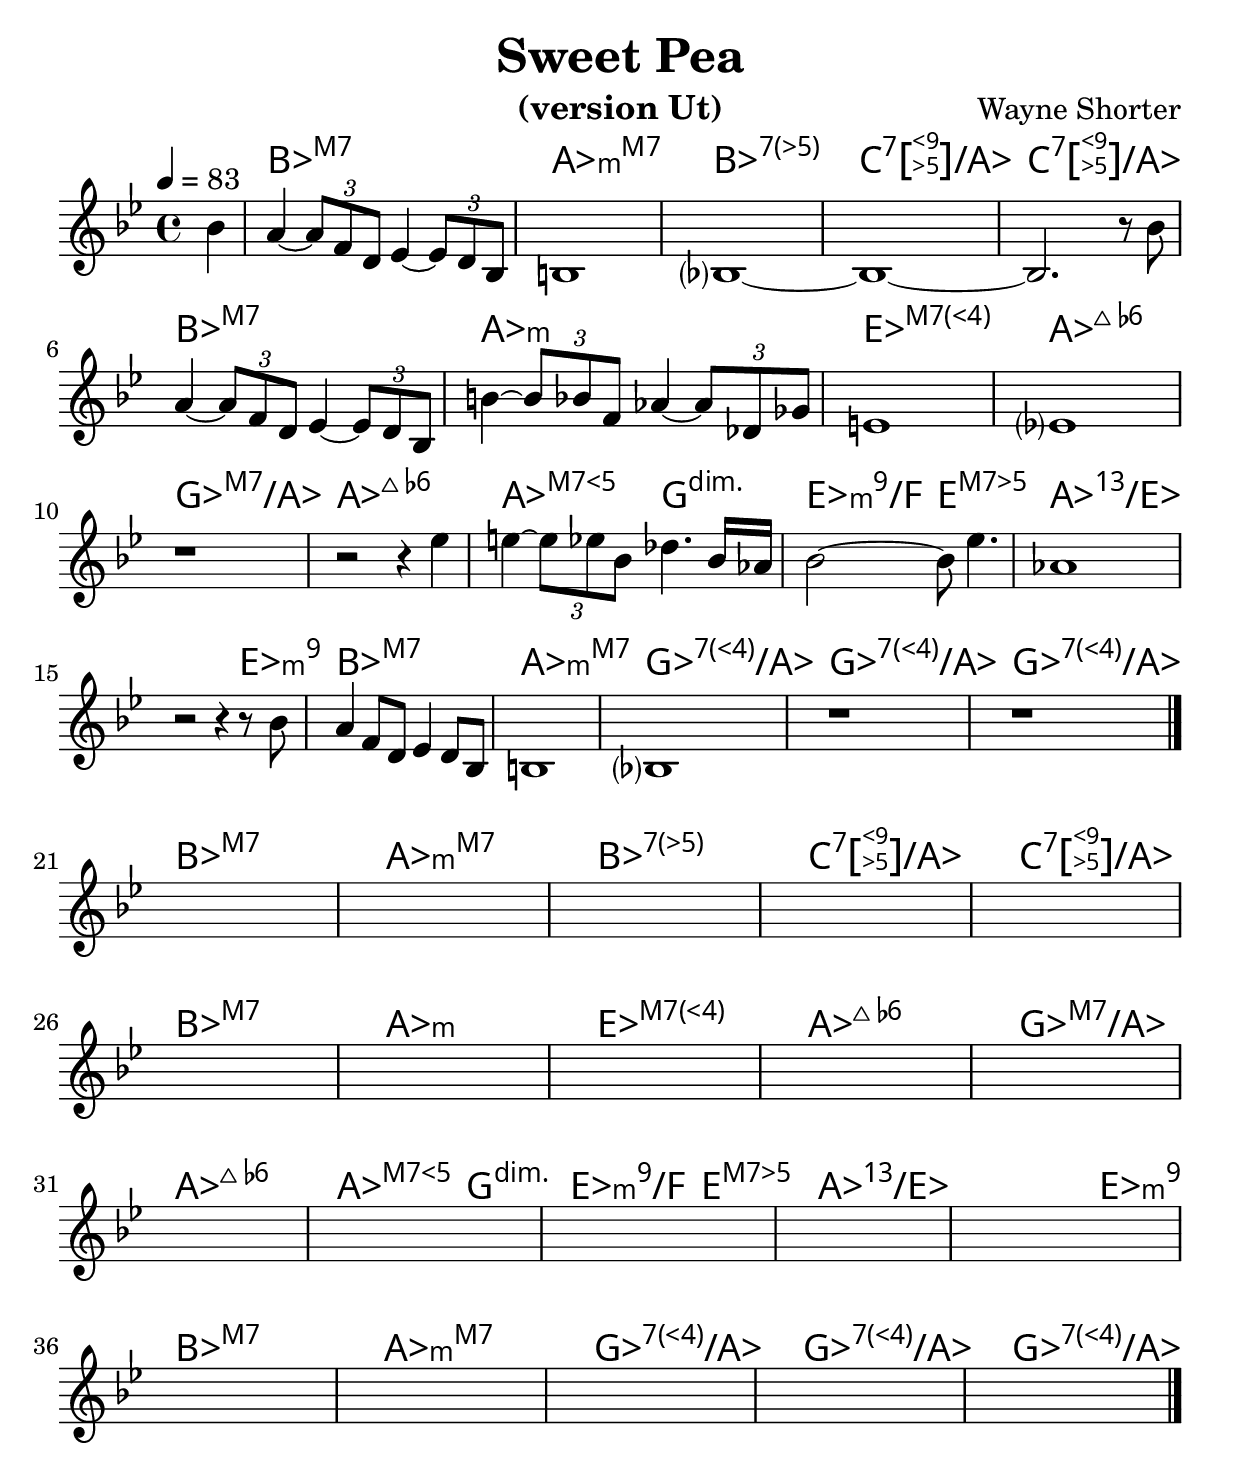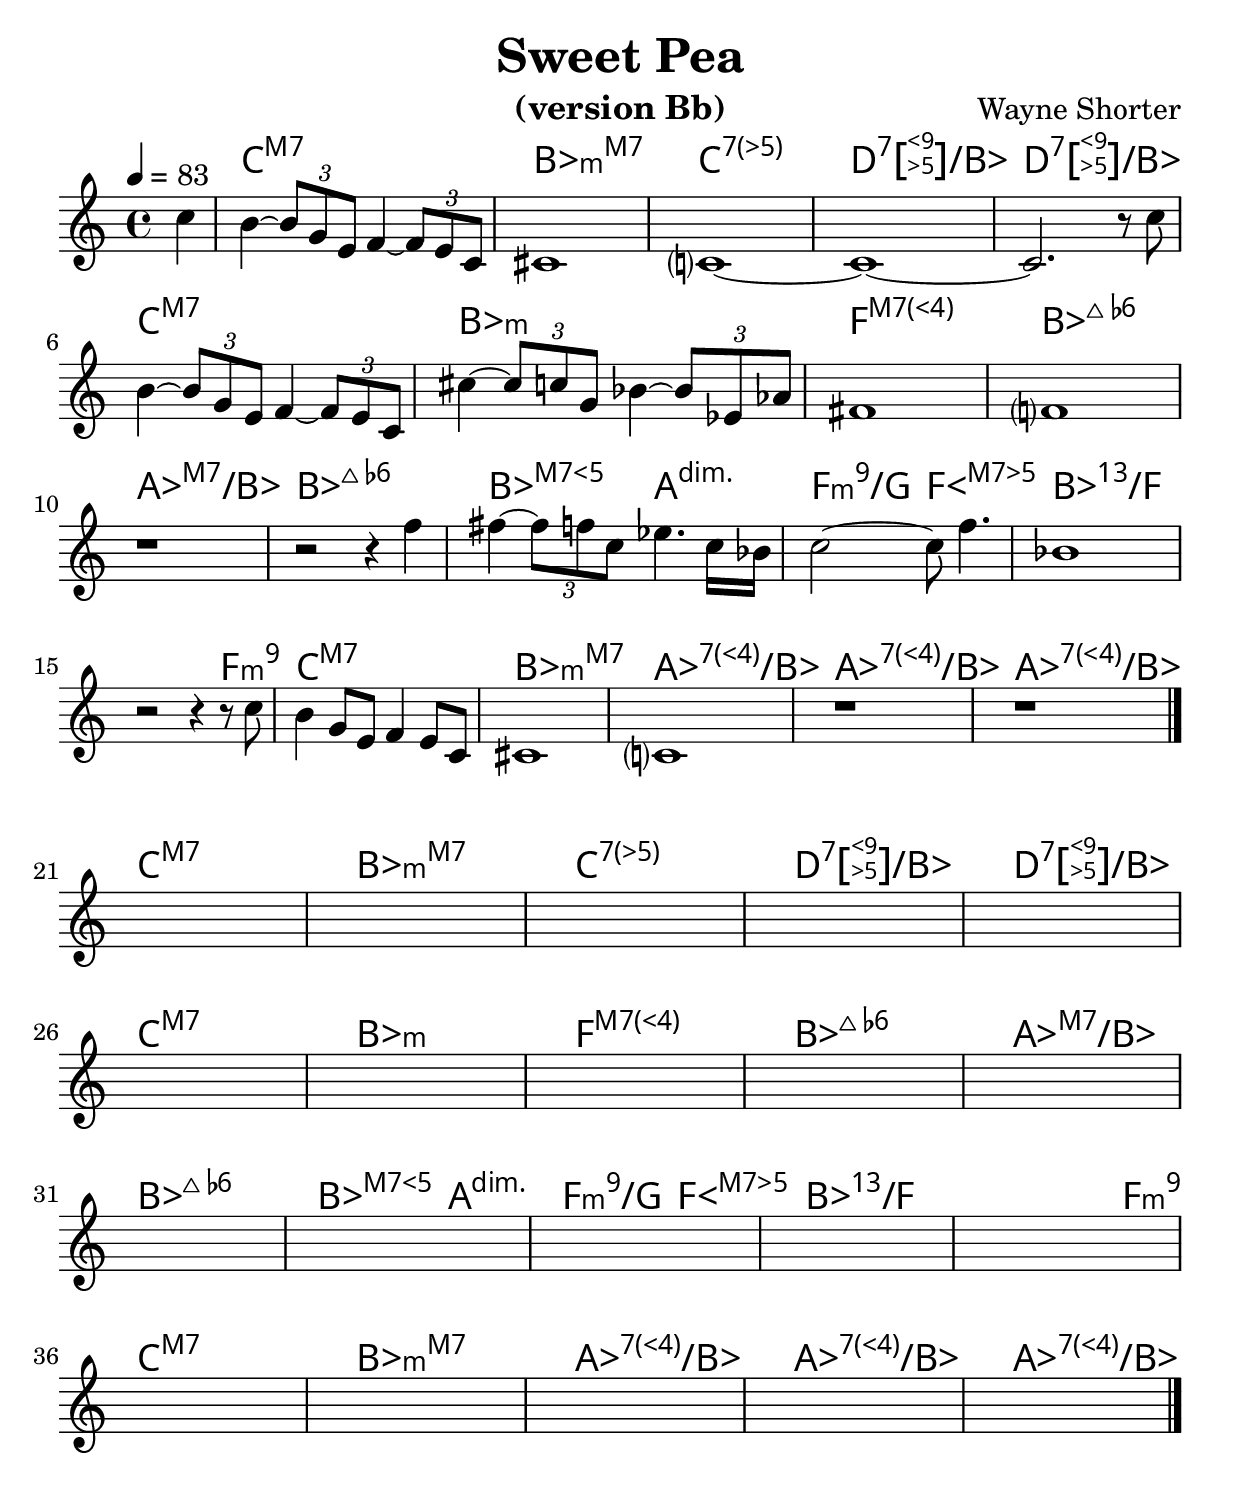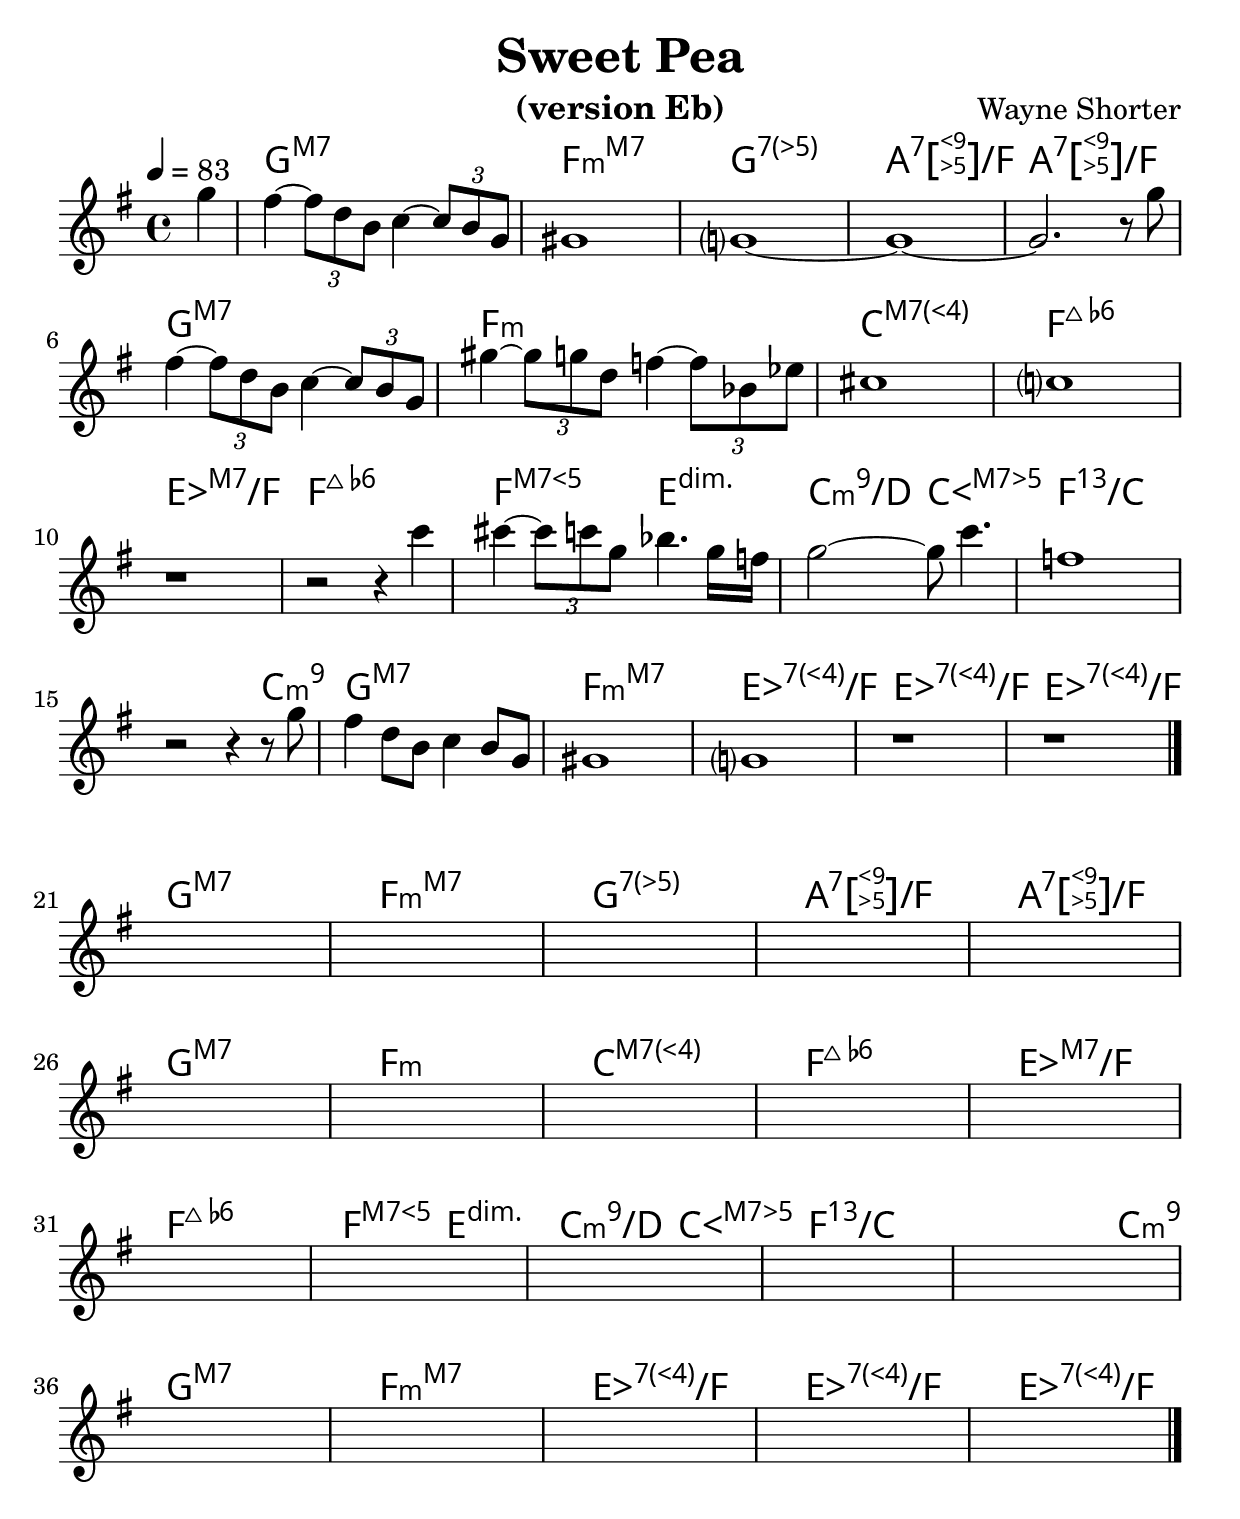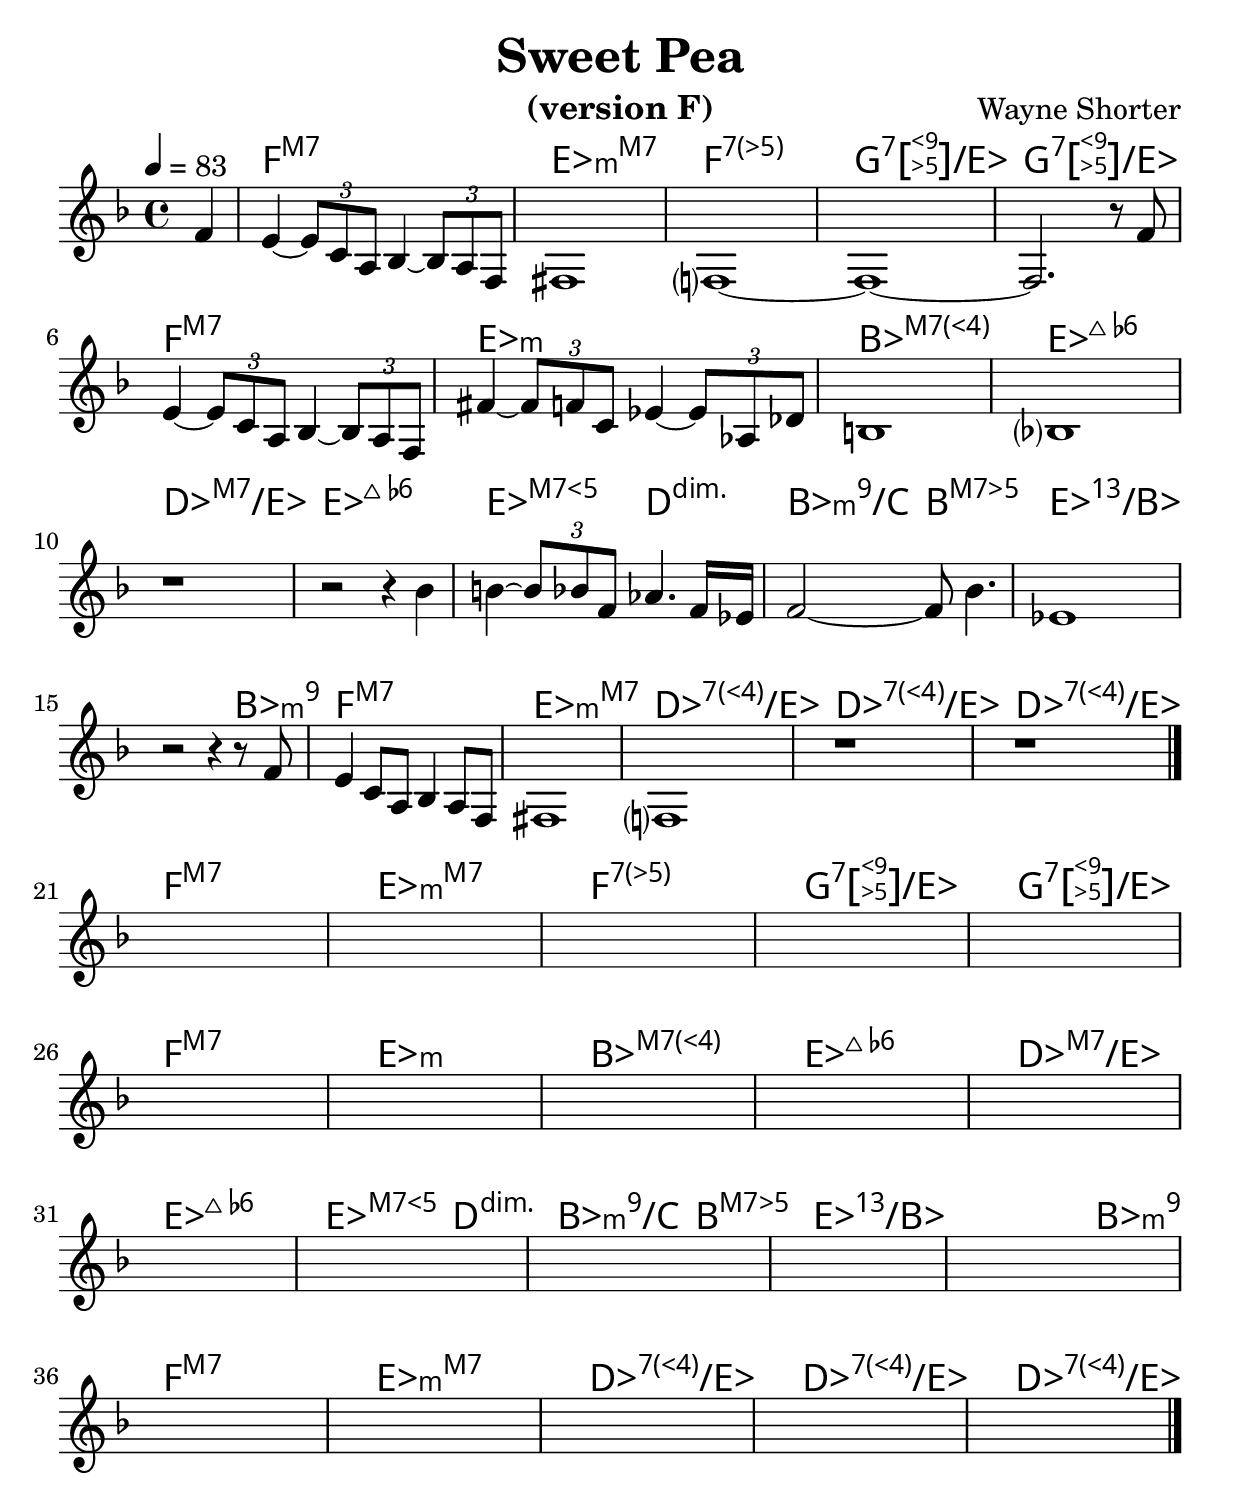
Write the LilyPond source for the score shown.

% Created on Mon Sep 20 15:23:38 CEST 2010
\version "2.22.0"

#(set-global-staff-size 26)
#(set-default-paper-size "a4")

\include "utils/AccordsJazzDefs.ly"

\paper { indent = 0\cm} 

\header {
	title = "Sweet Pea" 
 	composer = "Wayne Shorter"
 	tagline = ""

}


accords = \chords {
	\partial 4 s4
	\repeat unfold 2
	{
	bes1:maj7 aes:m7+ bes:7.5+.5- c:7.9-.9+.5-/aes c:7.9-.9+.5-/aes
	bes:maj7 aes:m es:maj7.4+ aes:maj7.6- ges:maj7/aes
	aes:maj7.6- aes2:maj7.5-.5+ g:dim es:m9/f e:maj7.5- aes1:13/es s2. es4:m9
	bes1:maj7 aes:m7+ ges:7.4+/aes ges:7.4+/aes ges:7.4+/aes
%	c1:m7.5+.9+ % un accord
%	es:m7 % un deuxième
}
}

staffViolon = \new Staff {
	\time 4/4
	\tempo 4 = 83 
	\set Staff.midiInstrument = "trumpet"
	\key bes \major
	\clef treble
	\accidentalStyle modern-cautionary
	\relative c' { 	
 % Type notes here 
\compressEmptyMeasures
\set Timing.beamExceptions = #'()
\partial 4 bes'4 a~ \tuplet 3/2 {a8 f d} es4~ \tuplet 3/2 {es8 d bes}
b1 bes~ bes~ bes2. r8 bes'
a4~ \tuplet 3/2 {a8 f d} es4~ \tuplet 3/2 {es8 d bes}
b'4~ \tuplet 3/2 {b8 bes f} aes4~ \tuplet 3/2 {aes8 des, ges}
e1 es r r2 r4 es'
e~ \tuplet 3/2 {e8 es bes} des4. bes16 aes
bes2~ bes8 es4. aes,1 r2 r4 r8 bes
a4 f8 d es4 d8 bes b1 bes r r 
\bar "|."
%c4^\markup{Essai} cis c cis
%\mark \markup {\musicglyph "scripts.coda" }
%c cis c c \break
\break
\mark \markup { \column % vspace avant solos si besoin
  { " " 
    " " 
    " "
  " "
  " "}
 } 
\repeat unfold 4 {s1 s s s s \break } \bar "|."
 % c c c c c c c c
	}
}


theme = \staffViolon

\include "utils/books.ly"
